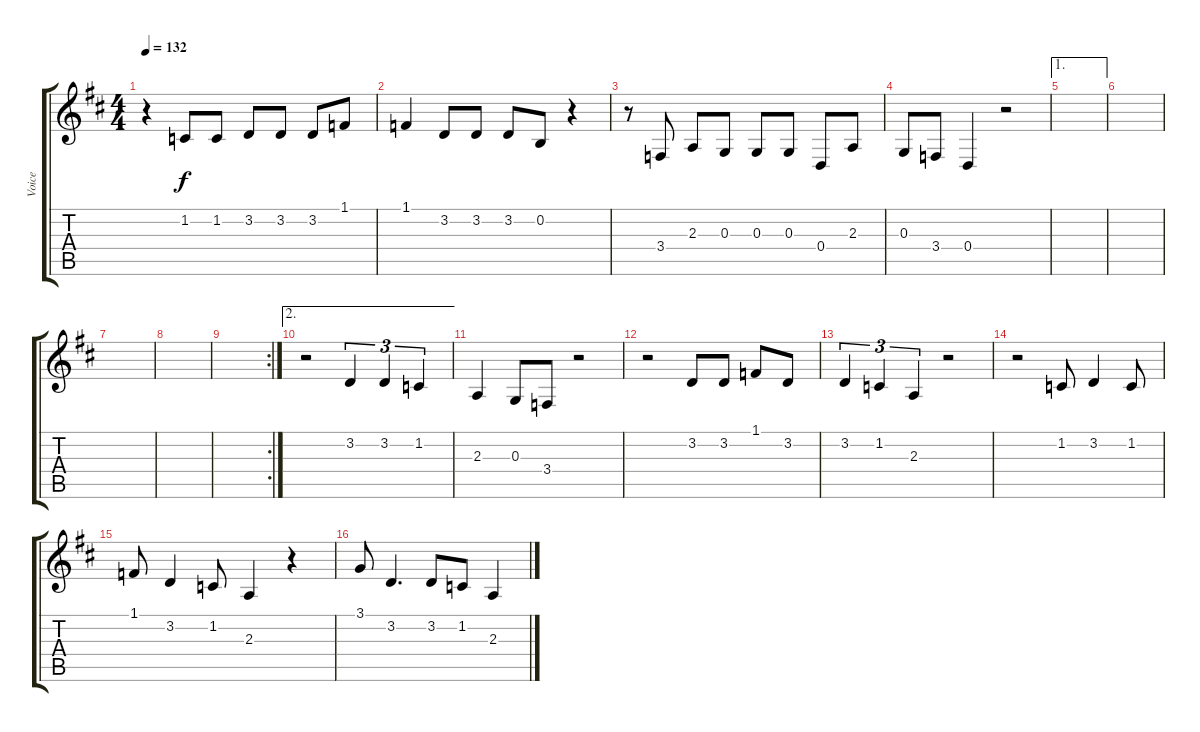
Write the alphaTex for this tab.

\track ("Voice" "Voice") {instrument lead2sawtooth}
\staff {score tabs}
\tuning (E4 B3 G3 D3 A2 E2) {hide}
\ts (4 4)
\tempo 132
\clef g2
\ks d
r.4{dy f} 1.2.8 1.2.8 3.2.8 3.2.8 3.2.8 1.1.8 |
1.1.4 3.2.8 3.2.8 3.2.8 0.2.8 r.4 |
r.8 3.4.8 2.3.8 0.3.8 0.3.8 0.3.8 0.4.8 2.3.8 |
0.3.8 3.4.8 0.4.4 r.2 |
\ae 1
|
|
|
|
\rc 2
|
\ae 2
r.2 3.2.4{tu (3 2)} 3.2.4{tu (3 2)} 1.2.4{tu (3 2)} |
2.3.4 0.3.8 3.4.8 r.2 |
r.2 3.2.8 3.2.8 1.1.8 3.2.8 |
3.2.4{tu (3 2)} 1.2.4{tu (3 2)} 2.3.4{tu (3 2)} r.2 |
r.2 1.2.8 3.2.4 1.2.8 |
1.1.8 3.2.4 1.2.8 2.3.4 r.4 |
3.1.8 3.2.4{d} 3.2.8 1.2.8 2.3.4
